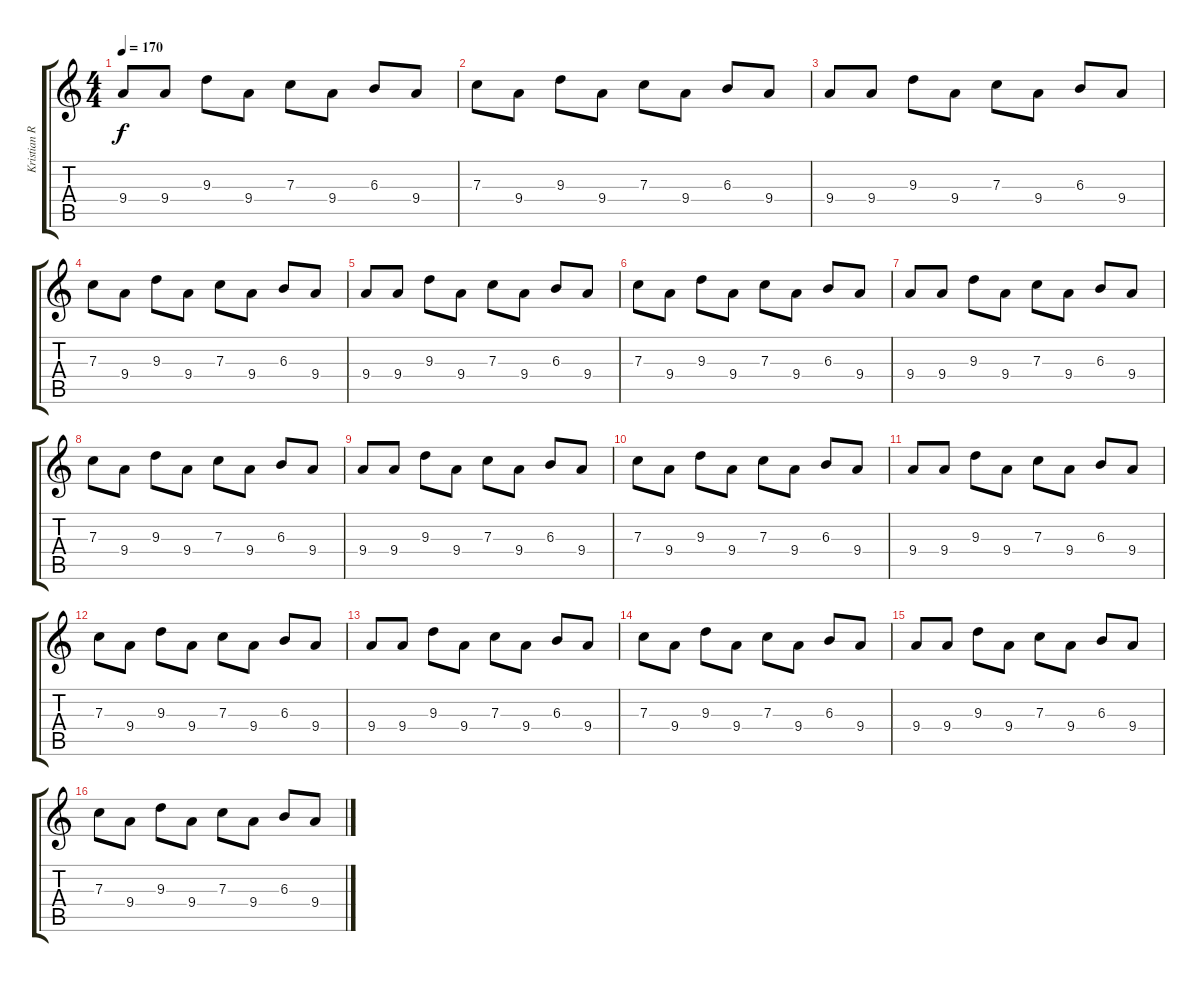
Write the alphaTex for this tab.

\track ("Kristian Ranta" "Kristian R") {instrument distortionguitar}
\staff {score tabs}
\tuning (D4 A3 F3 C3 G2 D2) {hide}
\ts (4 4)
\tempo 170
\clef g2
\ks c
9.4.8{dy f} 9.4.8 9.3.8 9.4.8 7.3.8 9.4.8 6.3.8 9.4.8 |
7.3.8 9.4.8 9.3.8 9.4.8 7.3.8 9.4.8 6.3.8 9.4.8 |
9.4.8 9.4.8 9.3.8 9.4.8 7.3.8 9.4.8 6.3.8 9.4.8 |
7.3.8 9.4.8 9.3.8 9.4.8 7.3.8 9.4.8 6.3.8 9.4.8 |
9.4.8 9.4.8 9.3.8 9.4.8 7.3.8 9.4.8 6.3.8 9.4.8 |
7.3.8 9.4.8 9.3.8 9.4.8 7.3.8 9.4.8 6.3.8 9.4.8 |
9.4.8 9.4.8 9.3.8 9.4.8 7.3.8 9.4.8 6.3.8 9.4.8 |
7.3.8 9.4.8 9.3.8 9.4.8 7.3.8 9.4.8 6.3.8 9.4.8 |
9.4.8 9.4.8 9.3.8 9.4.8 7.3.8 9.4.8 6.3.8 9.4.8 |
7.3.8 9.4.8 9.3.8 9.4.8 7.3.8 9.4.8 6.3.8 9.4.8 |
9.4.8 9.4.8 9.3.8 9.4.8 7.3.8 9.4.8 6.3.8 9.4.8 |
7.3.8 9.4.8 9.3.8 9.4.8 7.3.8 9.4.8 6.3.8 9.4.8 |
9.4.8 9.4.8 9.3.8 9.4.8 7.3.8 9.4.8 6.3.8 9.4.8 |
7.3.8 9.4.8 9.3.8 9.4.8 7.3.8 9.4.8 6.3.8 9.4.8 |
9.4.8 9.4.8 9.3.8 9.4.8 7.3.8 9.4.8 6.3.8 9.4.8 |
7.3.8 9.4.8 9.3.8 9.4.8 7.3.8 9.4.8 6.3.8 9.4.8
